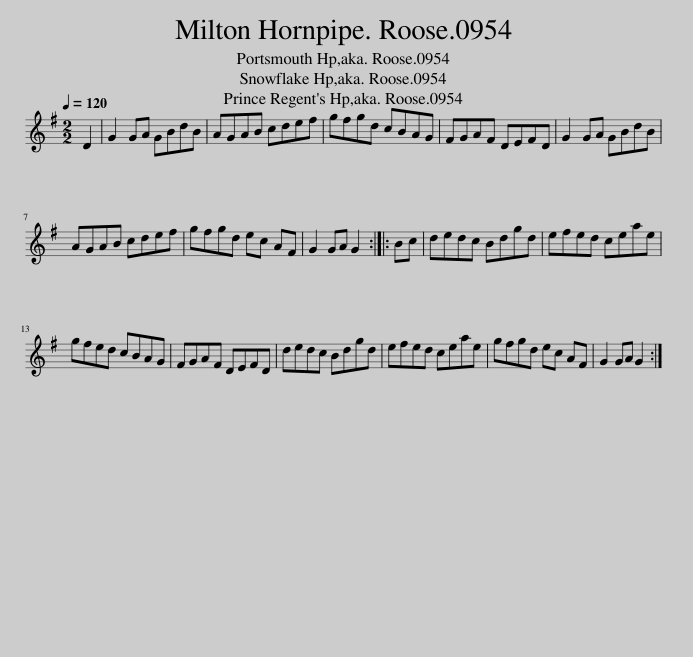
X:1
L:1/8
Q:1/4=120
M:2/2
I:linebreak $
K:G
V:1 treble
V:1
 D2 | G2 GA GBdB | AGAB cdef | gfgd cBAG | FGAF DEFD | %5
 G2 GA GBdB |$ AGAB cdef | gfgd ec AF | G2 GA G2 :: Bc | %10
 dedc Bdgd | efed ceae |$ gfed cBAG | FGAF DEFD | dedc Bdgd | %15
 efed ceae | gfgd ec AF | G2 GA G2 :| %18
